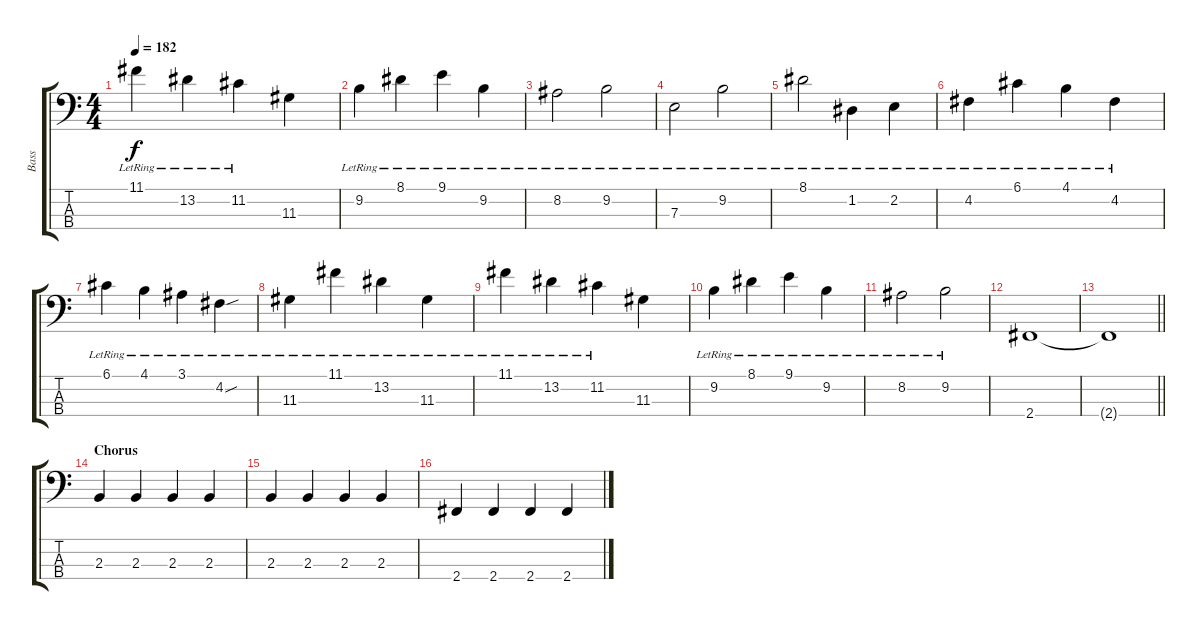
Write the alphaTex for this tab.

\track ("Bass" "Bass") {instrument electricbasspick}
\staff {score tabs}
\tuning (G2 D2 A1 E1) {hide}
\ts (4 4)
\tempo 182
\clef f4
\ks c
11.1{lr}.4{dy f} 13.2{lr}.4 11.2{lr}.4 11.3.4 |
9.2{lr}.4 8.1{lr}.4 9.1{lr}.4 9.2{lr}.4 |
8.2{lr}.2 9.2{lr}.2 |
7.3{lr}.2 9.2{lr}.2 |
8.1{lr}.2 1.2{lr}.4 2.2{lr}.4 |
4.2{lr}.4 6.1{lr}.4 4.1{lr}.4 4.2{lr}.4 |
6.1{lr}.4 4.1{lr}.4 3.1{lr}.4 4.2{sou lr}.4 |
11.3{lr}.4 11.1{lr}.4 13.2{lr}.4 11.3{lr}.4 |
11.1{lr}.4 13.2{lr}.4 11.2{lr}.4 11.3.4 |
9.2{lr}.4 8.1{lr}.4 9.1{lr}.4 9.2{lr}.4 |
8.2{lr}.2 9.2{lr}.2 |
2.4.1 |
\barLineRight lightlight
2.4{t}.1 |
\section ("" "Chorus")
2.3.4 2.3.4 2.3.4 2.3.4 |
2.3.4 2.3.4 2.3.4 2.3.4 |
2.4.4 2.4.4 2.4.4 2.4.4
